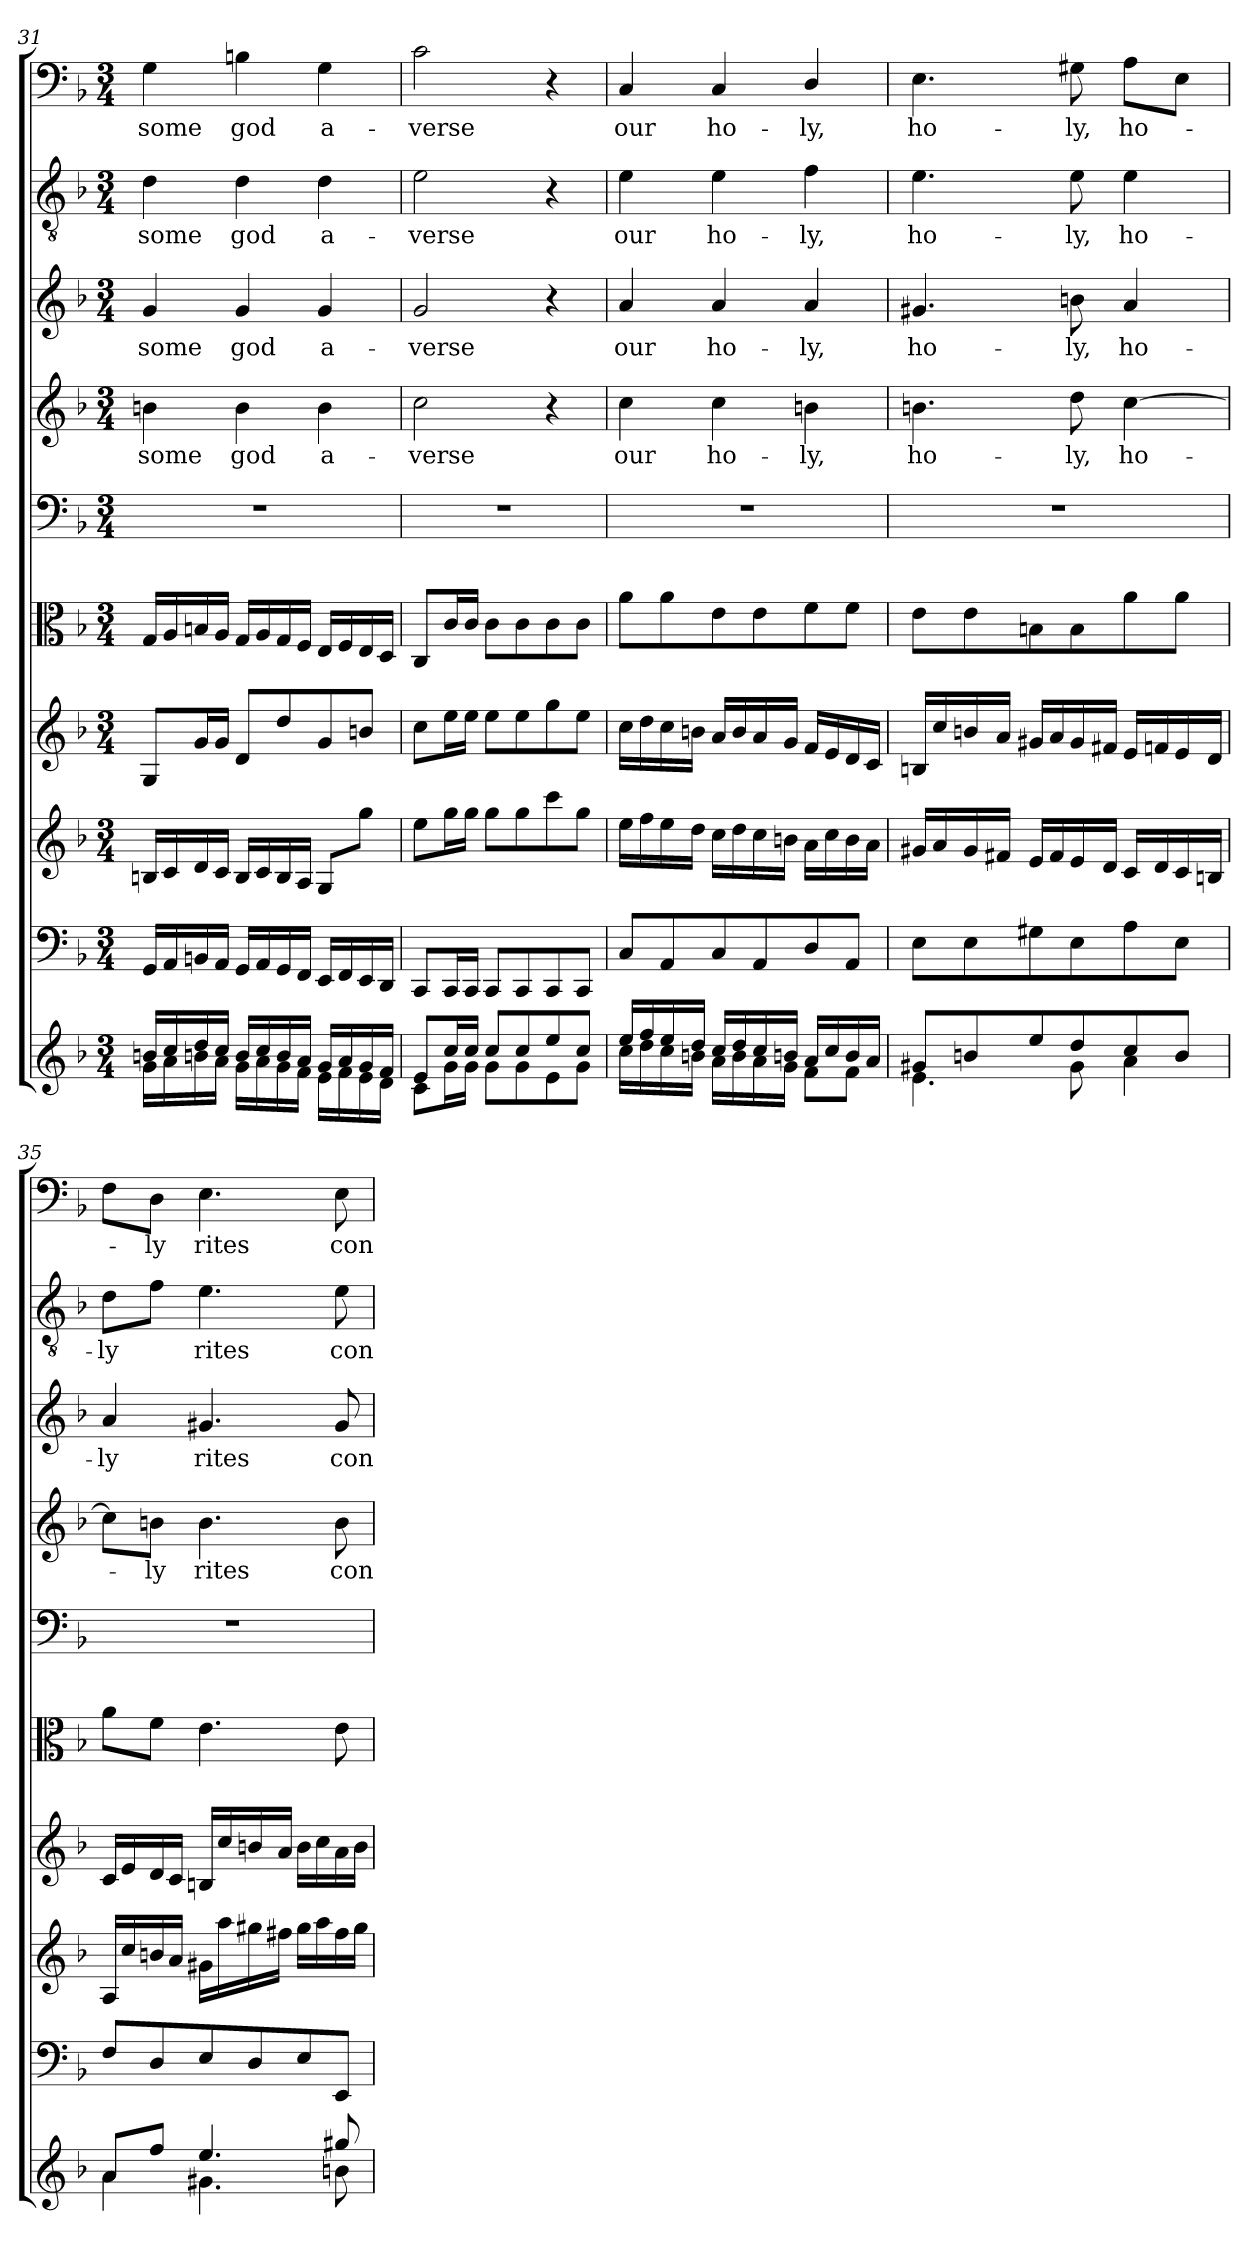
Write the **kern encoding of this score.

**kern	**kern	**kern	**kern	**kern	**kern	**kern	**text	**kern	**text	**kern	**text	**kern	**text
*part10	*part9	*part8	*part7	*part6	*part5	*part4	*part4	*part3	*part3	*part2	*part2	*part1	*part1
*staff10	*staff9	*staff8	*staff7	*staff6	*staff5	*staff4	*staff4	*staff3	*staff3	*staff2	*staff2	*staff1	*staff1
*clefG2	*clefF4	*clefG2	*clefG2	*clefC3	*clefF4	*clefG2	*	*clefG2	*	*clefGv2	*	*clefF4	*
*k[b-]	*k[b-]	*k[b-]	*k[b-]	*k[b-]	*k[b-]	*k[b-]	*	*k[b-]	*	*k[b-]	*	*k[b-]	*
*d:	*d:	*d:	*d:	*d:	*d:	*d:	*	*d:	*	*d:	*	*d:	*
*M3/4	*M3/4	*M3/4	*M3/4	*M3/4	*M3/4	*M3/4	*	*M3/4	*	*M3/4	*	*M3/4	*
=31	=31	=31	=31	=31	=31	=31	=31	=31	=31	=31	=31	=31	=31
*^	*	*	*	*	*	*	*	*	*	*	*	*	*
16bn/LL	16g\LL	16GG/LL	16Bn/LL	8G/L	16G/LL	2.r	4bn\	some	4g/	some	4d\	some	4G\	some
16cc/	16a\	16AA/	16c/	.	16A/	.	.	.	.	.	.	.	.	.
16dd/	16bn\	16BBn/	16d/	16g/L	16Bn/	.	.	.	.	.	.	.	.	.
16cc/JJ	16a\JJ	16AA/JJ	16c/JJ	16g/JJ	16A/JJ	.	.	.	.	.	.	.	.	.
16b/LL	16g\LL	16GG/LL	16B/LL	8d/L	16G/LL	.	4b\	god	4g/	god	4d\	god	4Bn\	god
16cc/	16a\	16AA/	16c/	.	16A/	.	.	.	.	.	.	.	.	.
16b/	16g\	16GG/	16B/	8dd/	16G/	.	.	.	.	.	.	.	.	.
16a/JJ	16f\JJ	16FF/JJ	16A/JJ	.	16F/JJ	.	.	.	.	.	.	.	.	.
16g/LL	16e\LL	16EE/LL	8G/L	8g/	16E/LL	.	4b\	a-	4g/	a-	4d\	a-	4G\	a-
16a/	16f\	16FF/	.	.	16F/	.	.	.	.	.	.	.	.	.
16g/	16e\	16EE/	8gg\J	8bn/J	16E/	.	.	.	.	.	.	.	.	.
16f/JJ	16d\JJ	16DD/JJ	.	.	16D/JJ	.	.	.	.	.	.	.	.	.
=32	=32	=32	=32	=32	=32	=32	=32	=32	=32	=32	=32	=32	=32	=32
8e/L	8c\L	8CC/L	8ee\L	8cc\L	8C/L	2.r	2cc\	-verse	2g/	-verse	2e\	-verse	2c\	-verse
16cc/L	16g\L	16CC/L	16gg\L	16ee\L	16c/L	.	.	.	.	.	.	.	.	.
16cc/JJ	16g\JJ	16CC/JJ	16gg\JJ	16ee\JJ	16c/JJ	.	.	.	.	.	.	.	.	.
8cc/L	8g\L	8CC/L	8gg\L	8ee\L	8c\L	.	.	.	.	.	.	.	.	.
8cc/	8g\	8CC/	8gg\	8ee\	8c\	.	.	.	.	.	.	.	.	.
8ee/	8e\	8CC/	8ccc\	8gg\	8c\	.	4r	.	4r	.	4r	.	4r	.
8cc/J	8g\J	8CC/J	8gg\J	8ee\J	8c\J	.	.	.	.	.	.	.	.	.
=33	=33	=33	=33	=33	=33	=33	=33	=33	=33	=33	=33	=33	=33	=33
16ee/LL	16cc\LL	8C/L	16ee\LL	16cc\LL	8a\L	2.r	4cc\	our	4a/	our	4e\	our	4C/	our
16ff/	16dd\	.	16ff\	16dd\	.	.	.	.	.	.	.	.	.	.
16ee/	16cc\	8AA/	16ee\	16cc\	8a\	.	.	.	.	.	.	.	.	.
16dd/JJ	16bn\JJ	.	16dd\JJ	16bn\JJ	.	.	.	.	.	.	.	.	.	.
16cc/LL	16a\LL	8C/	16cc\LL	16a/LL	8e\	.	4cc\	ho-	4a/	ho-	4e\	ho-	4C/	ho-
16dd/	16b\	.	16dd\	16b/	.	.	.	.	.	.	.	.	.	.
16cc/	16a\	8AA/	16cc\	16a/	8e\	.	.	.	.	.	.	.	.	.
16bn/JJ	16g\JJ	.	16bn\JJ	16g/JJ	.	.	.	.	.	.	.	.	.	.
16a/LL	8f\L	8D/	16a\LL	16f/LL	8f\	.	4bn\	-ly,	4a/	-ly,	4f\	-ly,	4D/	-ly,
16cc/	.	.	16cc\	16e/	.	.	.	.	.	.	.	.	.	.
16b/	8f\J	8AA/J	16b\	16d/	8f\J	.	.	.	.	.	.	.	.	.
16a/JJ	.	.	16a\JJ	16c/JJ	.	.	.	.	.	.	.	.	.	.
=34	=34	=34	=34	=34	=34	=34	=34	=34	=34	=34	=34	=34	=34	=34
8g#X/L	4.e\	8E\L	16g#X/LL	16Bn/LL	8e\L	2.r	4.bn\	ho-	4.g#X/	ho-	4.e\	ho-	4.E\	ho-
.	.	.	16a/	16cc/	.	.	.	.	.	.	.	.	.	.
8bn/	.	8E\	16g#/	16bn/	8e\	.	.	.	.	.	.	.	.	.
.	.	.	16f#X/JJ	16a/JJ	.	.	.	.	.	.	.	.	.	.
8ee/	.	8G#X\	16e/LL	16g#X/LL	8Bn\	.	.	.	.	.	.	.	.	.
.	.	.	16f#/	16a/	.	.	.	.	.	.	.	.	.	.
8dd/	8g#\	8E\	16e/	16g#/	8B\	.	8dd\	-ly,	8bn\	-ly,	8e\	-ly,	8G#X\	-ly,
.	.	.	16d/JJ	16f#X/JJ	.	.	.	.	.	.	.	.	.	.
8cc/	4a\	8A\	16c/LL	16e/LL	8a\	.	[4cc\	ho-	4a/	ho-	4e\	ho-	8A\L	ho-
.	.	.	16d/	16fn/	.	.	.	.	.	.	.	.	.	.
8b/J	.	8E\J	16c/	16e/	8a\J	.	.	.	.	.	.	.	8E\J	.
.	.	.	16Bn/JJ	16d/JJ	.	.	.	.	.	.	.	.	.	.
=35	=35	=35	=35	=35	=35	=35	=35	=35	=35	=35	=35	=35	=35	=35
8a/L	4a\	8F/L	16A/LL	16c/LL	8a\L	2.r	8cc\L]	.	4a/	-ly	8d\L	-ly	8F\L	.
.	.	.	16cc/	16e/	.	.	.	.	.	.	.	.	.	.
8ff/J	.	8D/	16bn/	16d/	8f\J	.	8bn\J	-ly	.	.	8f\J	.	8D\J	-ly
.	.	.	16a/JJ	16c/JJ	.	.	.	.	.	.	.	.	.	.
4.ee/	4.g#X\	8E/	16g#X\LL	16Bn/LL	4.e\	.	4.b\	rites	4.g#X/	rites	4.e\	rites	4.E\	rites
.	.	.	16aa\	16cc/	.	.	.	.	.	.	.	.	.	.
.	.	8D/	16gg#X\	16bn/	.	.	.	.	.	.	.	.	.	.
.	.	.	16ff#X\JJ	16a/JJ	.	.	.	.	.	.	.	.	.	.
.	.	8E/	16gg#\LL	16b\LL	.	.	.	.	.	.	.	.	.	.
.	.	.	16aa\	16cc\	.	.	.	.	.	.	.	.	.	.
8gg#X/	8bn\	8EE/J	16ff#\	16a\	8e\	.	8b\	con-	8g#/	con-	8e\	con-	8E\	con-
.	.	.	16gg#\JJ	16b\JJ	.	.	.	.	.	.	.	.	.	.
*v	*v	*	*	*	*	*	*	*	*	*	*	*	*	*
=	=	=	=	=	=	=	=	=	=	=	=	=	=
*-	*-	*-	*-	*-	*-	*-	*-	*-	*-	*-	*-	*-	*-
